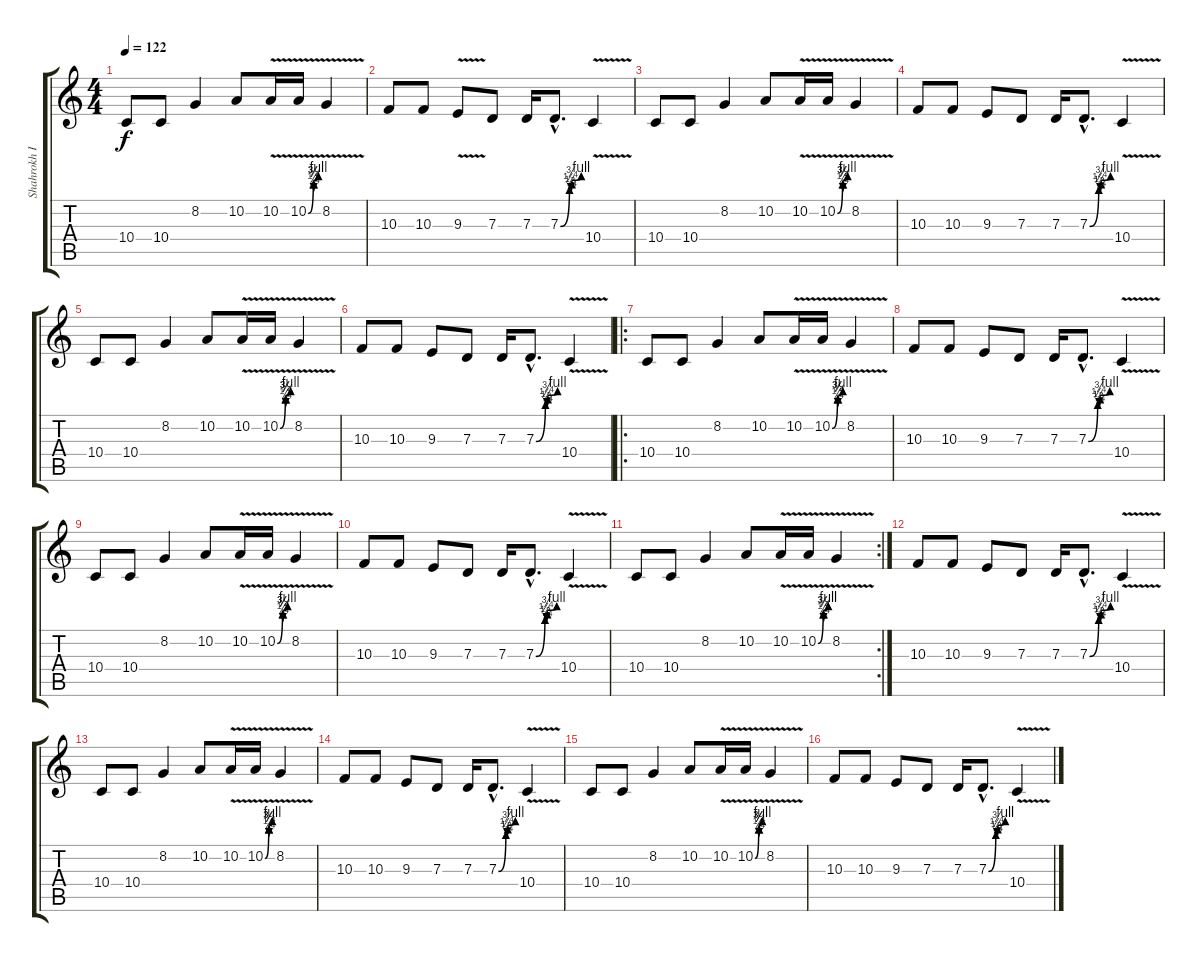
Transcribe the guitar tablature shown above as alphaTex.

\track ("Shahrokh Izadkhah" "Shahrokh I") {instrument sitar}
\staff {score tabs}
\tuning (E4 B3 G3 D3 A2 E2) {hide}
\ts (4 4)
\tempo 122
\clef g2
\ks c
10.4.8{dy f} 10.4.8 8.2.4 10.2.8 10.2{v}.16 10.2{be (custom 0 0 30 3 32 1 34 3 60 4) v}.16 8.2{v}.4 |
10.3.8 10.3.8 9.3{v}.8 7.3.8 7.3.16 7.3{be (custom 0 0 26 2 30 1 33 3 60 4) hac}.8{d} 10.4{v}.4 |
10.4.8 10.4.8 8.2.4 10.2.8 10.2{v}.16 10.2{be (custom 0 0 30 3 32 1 34 3 60 4) v}.16 8.2{v}.4 |
10.3.8 10.3.8 9.3.8 7.3.8 7.3.16 7.3{be (custom 0 0 26 2 30 1 33 3 60 4) hac}.8{d} 10.4{v}.4 |
10.4.8 10.4.8 8.2.4 10.2.8 10.2{v}.16 10.2{be (custom 0 0 30 3 32 1 34 3 60 4) v}.16 8.2{v}.4 |
10.3.8 10.3.8 9.3.8 7.3.8 7.3.16 7.3{be (custom 0 0 26 2 30 1 33 3 60 4) hac}.8{d} 10.4{v}.4 |
\ro
10.4.8 10.4.8 8.2.4 10.2.8 10.2{v}.16 10.2{be (custom 0 0 30 3 32 1 34 3 60 4) v}.16 8.2{v}.4 |
10.3.8 10.3.8 9.3.8 7.3.8 7.3.16 7.3{be (custom 0 0 26 2 30 1 33 3 60 4) hac}.8{d} 10.4{v}.4 |
10.4.8 10.4.8 8.2.4 10.2.8 10.2{v}.16 10.2{be (custom 0 0 30 3 32 1 34 3 60 4) v}.16 8.2{v}.4 |
10.3.8 10.3.8 9.3.8 7.3.8 7.3.16 7.3{be (custom 0 0 26 2 30 1 33 3 60 4) hac}.8{d} 10.4{v}.4 |
\rc 2
10.4.8 10.4.8 8.2.4 10.2.8 10.2{v}.16 10.2{be (custom 0 0 30 3 32 1 34 3 60 4) v}.16 8.2{v}.4 |
10.3.8 10.3.8 9.3.8 7.3.8 7.3.16 7.3{be (custom 0 0 26 2 30 1 33 3 60 4) hac}.8{d} 10.4{v}.4 |
10.4.8 10.4.8 8.2.4 10.2.8 10.2{v}.16 10.2{be (custom 0 0 30 3 32 1 34 3 60 4) v}.16 8.2{v}.4 |
10.3.8 10.3.8 9.3.8 7.3.8 7.3.16 7.3{be (custom 0 0 26 2 30 1 33 3 60 4) hac}.8{d} 10.4{v}.4 |
10.4.8 10.4.8 8.2.4 10.2.8 10.2{v}.16 10.2{be (custom 0 0 30 3 32 1 34 3 60 4) v}.16 8.2{v}.4 |
10.3.8 10.3.8 9.3.8 7.3.8 7.3.16 7.3{be (custom 0 0 26 2 30 1 33 3 60 4) hac}.8{d} 10.4{v}.4
